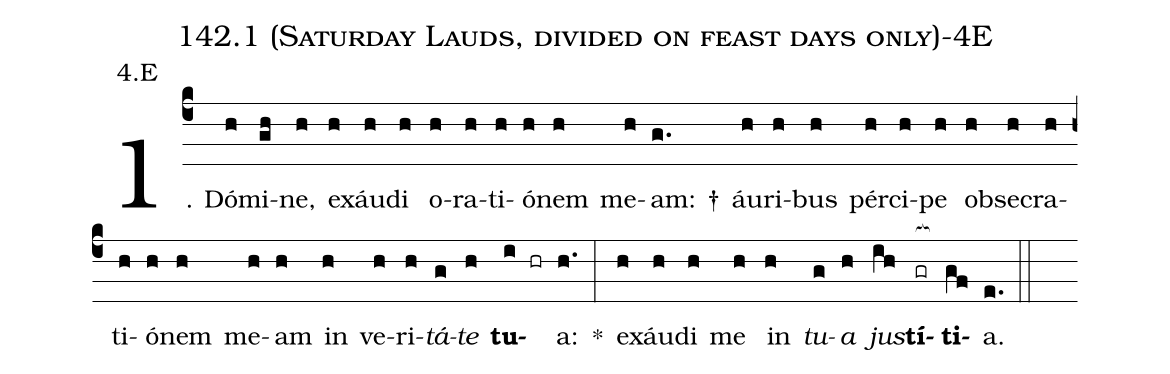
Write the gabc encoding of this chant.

name: 142.1 (Saturday Lauds, divided on feast days only)-4E;
annotation: 4.E;
%%
(c4)1. Dó(h)mi(gh)ne,(h) ex(h)áu(h)di(h) o(h)ra(h)ti(h)ó(h)nem(h) me(h)am: †(g.) áu(h)ri(h)bus(h) pér(h)ci(h)pe(h) ob(h)se(h)cra(h)ti(h)ó(h)nem(h) me(h)am(h) in(h) ve(h)ri(h)<i>tá</i>(g)<i>te</i>(h) <b>tu</b>(i hr)a:(h.) *(:) ex(h)áu(h)di(h) me(h) in(h) <i>tu</i>(g)<i>a</i>(h) <i>jus</i>(ih)<b>tí</b>(gr[ocb:1{])<b>ti</b>(gf[ocb:0}])a.(e.) (::)
